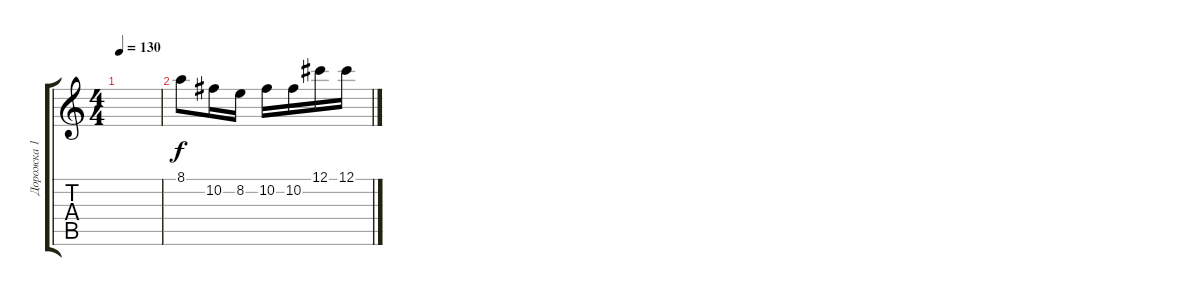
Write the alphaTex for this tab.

\track ("Дорожка 1" "Дорожка 1") {instrument distortionguitar}
\staff {score tabs}
\tuning (Db4 Ab3 E3 B2 Gb2 B1) {hide}
\ts (4 4)
\tempo 130
\clef g2
\ks c
|
8.1.8 10.2.16 8.2.16 10.2.16 10.2.16 12.1.16 12.1.16
